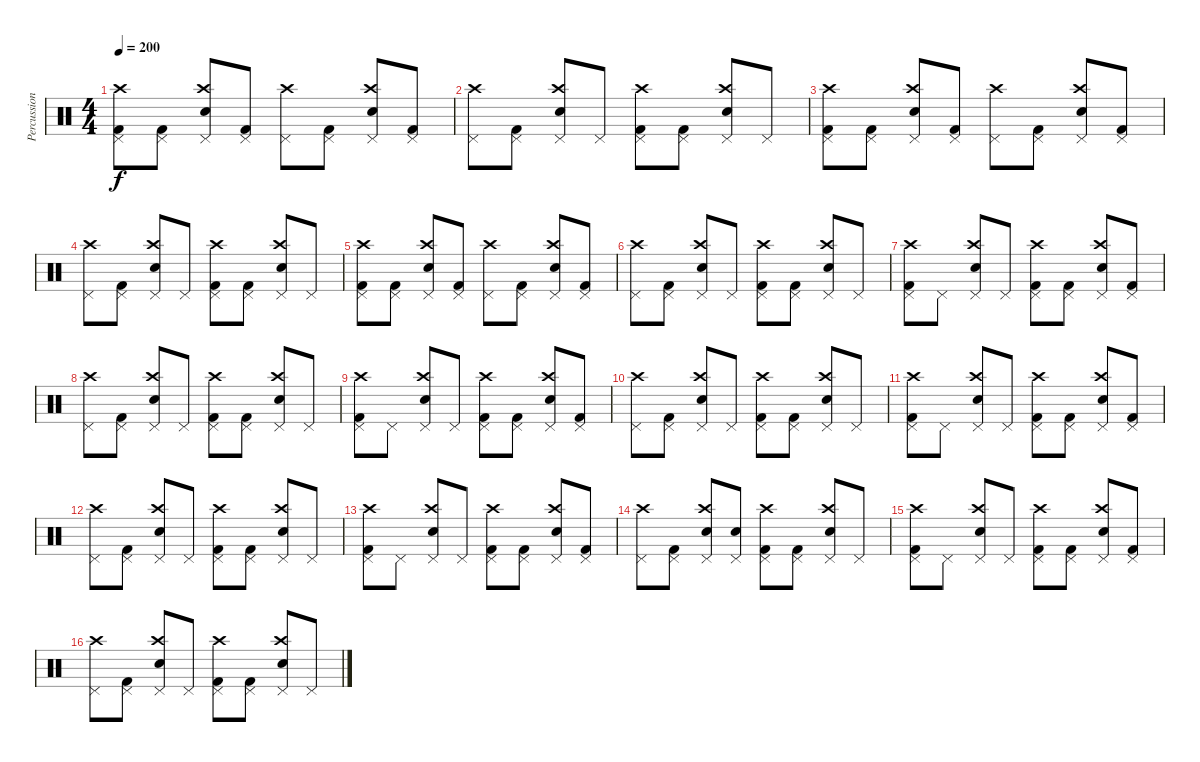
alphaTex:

\track ("Percussion" "Percussion") {instrument percussion}
\staff {score}
\articulation defaults
\ts (4 4)
\tempo 200
\clef neutral
\ks c
("Pedal Hi-Hat (hit)" "Kick (hit) 2" "Crash high (hit)").8{dy f} ("Pedal Hi-Hat (hit)" "Kick (hit) 2").8 ("Pedal Hi-Hat (hit)" "Electric Snare (hit)" "Crash high (hit)").8 ("Pedal Hi-Hat (hit)" "Kick (hit) 2").8 ("Pedal Hi-Hat (hit)" "Crash high (hit)").8 ("Pedal Hi-Hat (hit)" "Kick (hit) 2").8 ("Pedal Hi-Hat (hit)" "Electric Snare (hit)" "Crash high (hit)").8 ("Pedal Hi-Hat (hit)" "Kick (hit) 2").8 |
("Pedal Hi-Hat (hit)" "Crash high (hit)").8 ("Pedal Hi-Hat (hit)" "Kick (hit) 2").8 ("Pedal Hi-Hat (hit)" "Electric Snare (hit)" "Crash high (hit)").8 "Pedal Hi-Hat (hit)".8 ("Pedal Hi-Hat (hit)" "Kick (hit) 2" "Crash high (hit)").8 ("Pedal Hi-Hat (hit)" "Kick (hit) 2").8 ("Pedal Hi-Hat (hit)" "Electric Snare (hit)" "Crash high (hit)").8 "Pedal Hi-Hat (hit)".8 |
("Pedal Hi-Hat (hit)" "Kick (hit) 2" "Crash high (hit)").8 ("Pedal Hi-Hat (hit)" "Kick (hit) 2").8 ("Pedal Hi-Hat (hit)" "Electric Snare (hit)" "Crash high (hit)").8 ("Pedal Hi-Hat (hit)" "Kick (hit) 2").8 ("Pedal Hi-Hat (hit)" "Crash high (hit)").8 ("Pedal Hi-Hat (hit)" "Kick (hit) 2").8 ("Pedal Hi-Hat (hit)" "Electric Snare (hit)" "Crash high (hit)").8 ("Pedal Hi-Hat (hit)" "Kick (hit) 2").8 |
("Pedal Hi-Hat (hit)" "Crash high (hit)").8 ("Pedal Hi-Hat (hit)" "Kick (hit) 2").8 ("Pedal Hi-Hat (hit)" "Electric Snare (hit)" "Crash high (hit)").8 "Pedal Hi-Hat (hit)".8 ("Pedal Hi-Hat (hit)" "Kick (hit) 2" "Crash high (hit)").8 ("Pedal Hi-Hat (hit)" "Kick (hit) 2").8 ("Pedal Hi-Hat (hit)" "Electric Snare (hit)" "Crash high (hit)").8 "Pedal Hi-Hat (hit)".8 |
("Pedal Hi-Hat (hit)" "Kick (hit) 2" "Crash high (hit)").8 ("Pedal Hi-Hat (hit)" "Kick (hit) 2").8 ("Pedal Hi-Hat (hit)" "Electric Snare (hit)" "Crash high (hit)").8 ("Pedal Hi-Hat (hit)" "Kick (hit) 2").8 ("Pedal Hi-Hat (hit)" "Crash high (hit)").8 ("Pedal Hi-Hat (hit)" "Kick (hit) 2").8 ("Pedal Hi-Hat (hit)" "Electric Snare (hit)" "Crash high (hit)").8 ("Pedal Hi-Hat (hit)" "Kick (hit) 2").8 |
("Pedal Hi-Hat (hit)" "Crash high (hit)").8 ("Pedal Hi-Hat (hit)" "Kick (hit) 2").8 ("Pedal Hi-Hat (hit)" "Electric Snare (hit)" "Crash high (hit)").8 "Pedal Hi-Hat (hit)".8 ("Pedal Hi-Hat (hit)" "Kick (hit) 2" "Crash high (hit)").8 ("Pedal Hi-Hat (hit)" "Kick (hit) 2").8 ("Pedal Hi-Hat (hit)" "Electric Snare (hit)" "Crash high (hit)").8 "Pedal Hi-Hat (hit)".8 |
("Pedal Hi-Hat (hit)" "Kick (hit) 2" "Crash high (hit)").8 "Pedal Hi-Hat (hit)".8 ("Pedal Hi-Hat (hit)" "Electric Snare (hit)" "Crash high (hit)").8 "Pedal Hi-Hat (hit)".8 ("Pedal Hi-Hat (hit)" "Kick (hit) 2" "Crash high (hit)").8 ("Pedal Hi-Hat (hit)" "Kick (hit) 2").8 ("Pedal Hi-Hat (hit)" "Electric Snare (hit)" "Crash high (hit)").8 ("Pedal Hi-Hat (hit)" "Kick (hit) 2").8 |
("Pedal Hi-Hat (hit)" "Crash high (hit)").8 ("Pedal Hi-Hat (hit)" "Kick (hit) 2").8 ("Pedal Hi-Hat (hit)" "Electric Snare (hit)" "Crash high (hit)").8 "Pedal Hi-Hat (hit)".8 ("Pedal Hi-Hat (hit)" "Kick (hit) 2" "Crash high (hit)").8 ("Pedal Hi-Hat (hit)" "Kick (hit) 2").8 ("Pedal Hi-Hat (hit)" "Electric Snare (hit)" "Crash high (hit)").8 "Pedal Hi-Hat (hit)".8 |
("Pedal Hi-Hat (hit)" "Kick (hit) 2" "Crash high (hit)").8 "Pedal Hi-Hat (hit)".8 ("Pedal Hi-Hat (hit)" "Electric Snare (hit)" "Crash high (hit)").8 "Pedal Hi-Hat (hit)".8 ("Pedal Hi-Hat (hit)" "Kick (hit) 2" "Crash high (hit)").8 ("Pedal Hi-Hat (hit)" "Kick (hit) 2").8 ("Pedal Hi-Hat (hit)" "Electric Snare (hit)" "Crash high (hit)").8 ("Pedal Hi-Hat (hit)" "Kick (hit) 2").8 |
("Pedal Hi-Hat (hit)" "Crash high (hit)").8 ("Pedal Hi-Hat (hit)" "Kick (hit) 2").8 ("Pedal Hi-Hat (hit)" "Electric Snare (hit)" "Crash high (hit)").8 "Pedal Hi-Hat (hit)".8 ("Pedal Hi-Hat (hit)" "Kick (hit) 2" "Crash high (hit)").8 ("Pedal Hi-Hat (hit)" "Kick (hit) 2").8 ("Pedal Hi-Hat (hit)" "Electric Snare (hit)" "Crash high (hit)").8 "Pedal Hi-Hat (hit)".8 |
("Pedal Hi-Hat (hit)" "Kick (hit) 2" "Crash high (hit)").8 "Pedal Hi-Hat (hit)".8 ("Pedal Hi-Hat (hit)" "Electric Snare (hit)" "Crash high (hit)").8 "Pedal Hi-Hat (hit)".8 ("Pedal Hi-Hat (hit)" "Kick (hit) 2" "Crash high (hit)").8 ("Pedal Hi-Hat (hit)" "Kick (hit) 2").8 ("Pedal Hi-Hat (hit)" "Electric Snare (hit)" "Crash high (hit)").8 ("Pedal Hi-Hat (hit)" "Kick (hit) 2").8 |
("Pedal Hi-Hat (hit)" "Crash high (hit)").8 ("Pedal Hi-Hat (hit)" "Kick (hit) 2").8 ("Pedal Hi-Hat (hit)" "Electric Snare (hit)" "Crash high (hit)").8 "Pedal Hi-Hat (hit)".8 ("Pedal Hi-Hat (hit)" "Kick (hit) 2" "Crash high (hit)").8 ("Pedal Hi-Hat (hit)" "Kick (hit) 2").8 ("Pedal Hi-Hat (hit)" "Electric Snare (hit)" "Crash high (hit)").8 "Pedal Hi-Hat (hit)".8 |
("Pedal Hi-Hat (hit)" "Kick (hit) 2" "Crash high (hit)").8 "Pedal Hi-Hat (hit)".8 ("Pedal Hi-Hat (hit)" "Electric Snare (hit)" "Crash high (hit)").8 "Pedal Hi-Hat (hit)".8 ("Pedal Hi-Hat (hit)" "Kick (hit) 2" "Crash high (hit)").8 ("Pedal Hi-Hat (hit)" "Kick (hit) 2").8 ("Pedal Hi-Hat (hit)" "Electric Snare (hit)" "Crash high (hit)").8 ("Pedal Hi-Hat (hit)" "Kick (hit) 2").8 |
("Pedal Hi-Hat (hit)" "Crash high (hit)").8 ("Pedal Hi-Hat (hit)" "Kick (hit) 2").8 ("Pedal Hi-Hat (hit)" "Electric Snare (hit)" "Crash high (hit)").8 ("Pedal Hi-Hat (hit)" "Electric Snare (hit)").8 ("Pedal Hi-Hat (hit)" "Kick (hit) 2" "Crash high (hit)").8 ("Pedal Hi-Hat (hit)" "Kick (hit) 2").8 ("Pedal Hi-Hat (hit)" "Electric Snare (hit)" "Crash high (hit)").8 "Pedal Hi-Hat (hit)".8 |
("Pedal Hi-Hat (hit)" "Kick (hit) 2" "Crash high (hit)").8 "Pedal Hi-Hat (hit)".8 ("Pedal Hi-Hat (hit)" "Electric Snare (hit)" "Crash high (hit)").8 "Pedal Hi-Hat (hit)".8 ("Pedal Hi-Hat (hit)" "Kick (hit) 2" "Crash high (hit)").8 ("Pedal Hi-Hat (hit)" "Kick (hit) 2").8 ("Pedal Hi-Hat (hit)" "Electric Snare (hit)" "Crash high (hit)").8 ("Pedal Hi-Hat (hit)" "Kick (hit) 2").8 |
("Pedal Hi-Hat (hit)" "Crash high (hit)").8 ("Pedal Hi-Hat (hit)" "Kick (hit) 2").8 ("Pedal Hi-Hat (hit)" "Electric Snare (hit)" "Crash high (hit)").8 "Pedal Hi-Hat (hit)".8 ("Pedal Hi-Hat (hit)" "Kick (hit) 2" "Crash high (hit)").8 ("Pedal Hi-Hat (hit)" "Kick (hit) 2").8 ("Pedal Hi-Hat (hit)" "Electric Snare (hit)" "Crash high (hit)").8 "Pedal Hi-Hat (hit)".8
